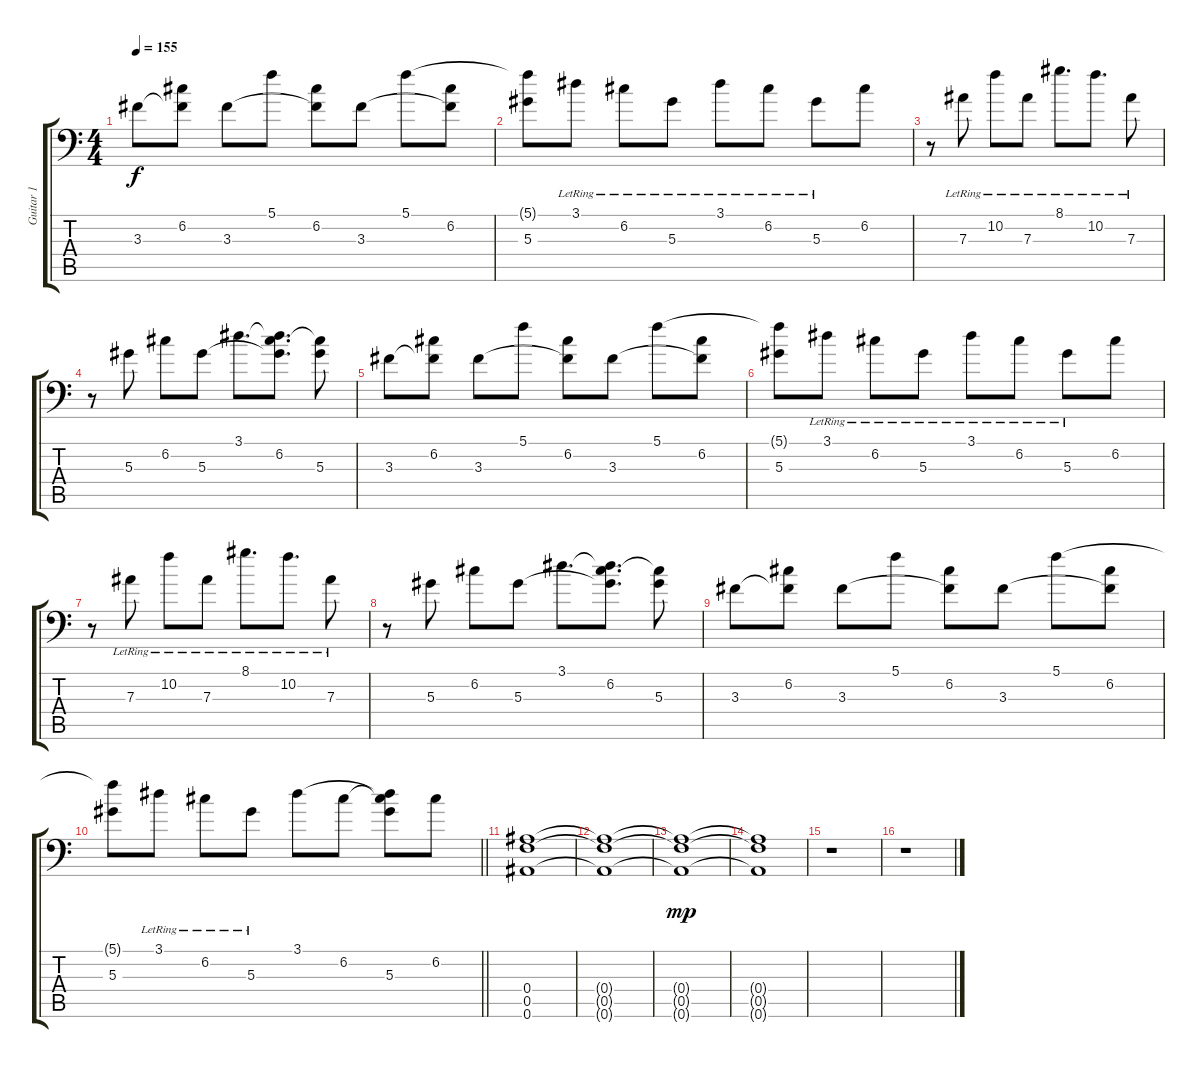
\track ("Guitar 1" "Guitar 1") {instrument distortionguitar}
\staff {score tabs}
\tuning (C4 G3 Eb3 Bb2 F2 Bb1) {hide}
\ts (4 4)
\tempo 155
\clef f4
\ks c
3.3.8{dy f} (6.2 3.3{t}).8 3.3.8 5.1.8 (6.2 3.3{t}).8 3.3.8 5.1.8 (6.2 3.3{t}).8 |
(5.1{t} 5.3).8 3.1{lr}.8 6.2{lr}.8 5.3{lr}.8 3.1{lr}.8 6.2{lr}.8 5.3{lr}.8 6.2.8 |
r.8 7.3{lr}.8 10.2{lr}.8 7.3{lr}.8 8.1{lr}.8{d} 10.2{lr}.8{d} 7.3{lr}.8 |
r.8 5.3.8 6.2.8 5.3.8 3.1.8{d} (3.1{t} 6.2 5.3{t}).8{d} (6.2{t} 5.3).8 |
3.3.8 (6.2 3.3{t}).8 3.3.8 5.1.8 (6.2 3.3{t}).8 3.3.8 5.1.8 (6.2 3.3{t}).8 |
(5.1{t} 5.3).8 3.1{lr}.8 6.2{lr}.8 5.3{lr}.8 3.1{lr}.8 6.2{lr}.8 5.3{lr}.8 6.2.8 |
r.8 7.3{lr}.8 10.2{lr}.8 7.3{lr}.8 8.1{lr}.8{d} 10.2{lr}.8{d} 7.3{lr}.8 |
r.8 5.3.8 6.2.8 5.3.8 3.1.8{d} (3.1{t} 6.2 5.3{t}).8{d} (6.2{t} 5.3).8 |
3.3.8 (6.2 3.3{t}).8 3.3.8 5.1.8 (6.2 3.3{t}).8 3.3.8 5.1.8 (6.2 3.3{t}).8 |
\barLineRight lightlight
(5.1{t} 5.3).8 3.1{lr}.8 6.2{lr}.8 5.3{lr}.8 3.1.8 6.2.8 (3.1{t} 6.2{t} 5.3).8 6.2.8 |
(0.4 0.5 0.6).1{volume 0} |
(0.4{t} 0.5{t} 0.6{t}).1 |
(0.4{t} 0.5{t} 0.6{t}).1{dy mp} |
(0.4{t} 0.5{t} 0.6{t}).1 |
r.1{volume 13} |
r.1
